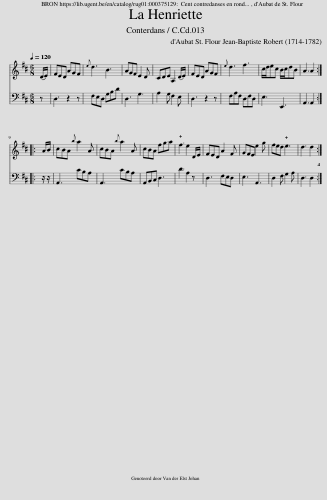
X:1
%%score 1 2
L:1/8
Q:1/4=120
M:6/8
I:linebreak $
K:D
V:1 treble
V:2 bass
V:1
 (D/E/) | FED AGF |{e} d3 B3 | AGF E2 D | CDE A,2 (D/E/) | %5
 FED AGF |{e} d3 f3 | c/d/ec B/c/dB | A3 A2 ::$ A/B/ | %10
 cBA{b} a2 A | cBA{b} a2 A | cBA fga | !plus!f3 e2 D/E/ | FED A2 F | %15
 GFE e2 g | fed !plus!e3 | d3 d2 :| %18
V:2
 z | D,3 z2 z | F,E,D, G,B,D | D,3 G,3 | A,2 G, F,2 E, | %5
 D,3 z2 z | F,A,F, D,F,D, | E,3 E,,3 | A,,3 A,,2 ::$ z/ z/ | %10
 A,,3 CB,A, | A,,3 CB,A, | A,,B,,C, D,3 | D3 A,2 z | D,3 F,E,D, | %15
 E,3 A,,3 | D,2 F, G,2 A, | D,3 D,2 :| %18
